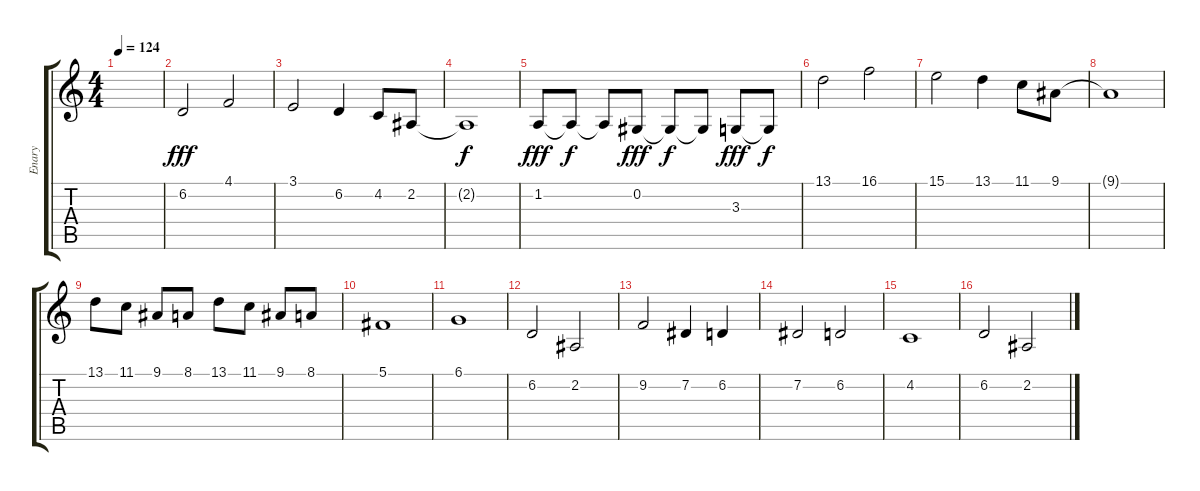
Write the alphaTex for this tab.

\track ("Enary" "Enary") {instrument tubularbells}
\staff {score tabs}
\tuning (Db4 Ab3 E3 B2 Gb2 B1) {hide}
\ts (4 4)
\tempo 124
\clef g2
\ks c
|
6.2.2{dy fff} 4.1.2 |
3.1.2 6.2.4 4.2.8 2.2.8 |
2.2{t}.1{dy f} |
1.2.8{dy fff} 1.2{t}.8{dy f} 1.2{t}.8 0.2.8{dy fff} 0.2{t}.8{dy f} 0.2{t}.8 3.3.8{dy fff} 3.3{t}.8{dy f} |
13.1.2 16.1.2 |
15.1.2 13.1.4 11.1.8 9.1.8 |
9.1{t}.1 |
13.1.8 11.1.8 9.1.8 8.1.8 13.1.8 11.1.8 9.1.8 8.1.8 |
5.1.1 |
6.1.1 |
6.2.2 2.2.2 |
9.2.2 7.2.4 6.2.4 |
7.2.2 6.2.2 |
4.2.1 |
6.2.2 2.2.2
